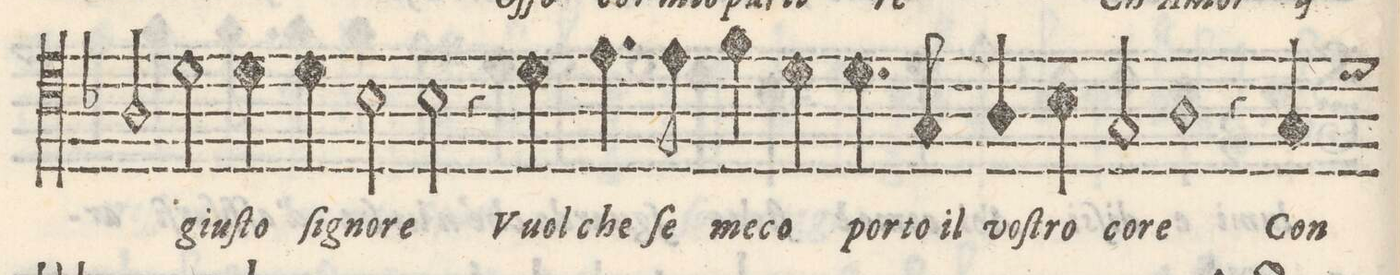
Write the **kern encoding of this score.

**kern	**text
*I"Quinto	*
*clefC4	*
*k[b-]	*
*met(C)	*
*M2/1	*
2A/	-mor
*	*Xij
2d\	giuſ-
4d\	-to
4d\	ſi-
=5-	=5-
2B-\	-gno-
2B-\	-re
4r	.
4d\	Vuol
4.e\	che
8e\	ſe
=6-	=6-
4f\	me-
4d\	-co
4.d\	por-
8G/	-to il
4A/	voſ-
4B-\	-tro
2G/	co-
=7-	=7-
1A	-re
4r	.
4G/	Con
*-	*-
